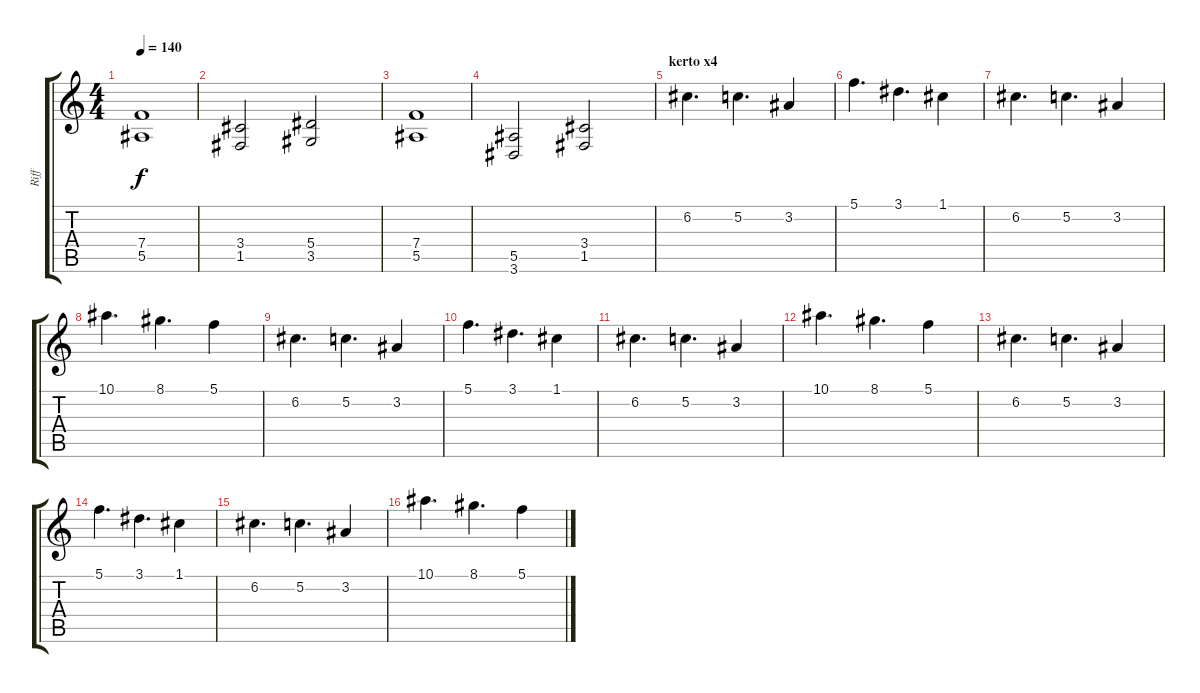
\track ("Riff" "Riff") {instrument distortionguitar}
\staff {score tabs}
\tuning (C4 G3 Eb3 Bb2 F2 C2) {hide}
\ts (4 4)
\tempo 140
\clef g2
\ks c
(7.4 5.5).1{dy f} |
(3.4 1.5).2 (5.4 3.5).2 |
(7.4 5.5).1 |
(5.5 3.6).2 (3.4 1.5).2 |
\section ("" "kerto x4")
6.2.4{d} 5.2.4{d} 3.2.4 |
5.1.4{d} 3.1.4{d} 1.1.4 |
6.2.4{d} 5.2.4{d} 3.2.4 |
10.1.4{d} 8.1.4{d} 5.1.4 |
6.2.4{d} 5.2.4{d} 3.2.4 |
5.1.4{d} 3.1.4{d} 1.1.4 |
6.2.4{d} 5.2.4{d} 3.2.4 |
10.1.4{d} 8.1.4{d} 5.1.4 |
6.2.4{d} 5.2.4{d} 3.2.4 |
5.1.4{d} 3.1.4{d} 1.1.4 |
6.2.4{d} 5.2.4{d} 3.2.4 |
10.1.4{d} 8.1.4{d} 5.1.4
